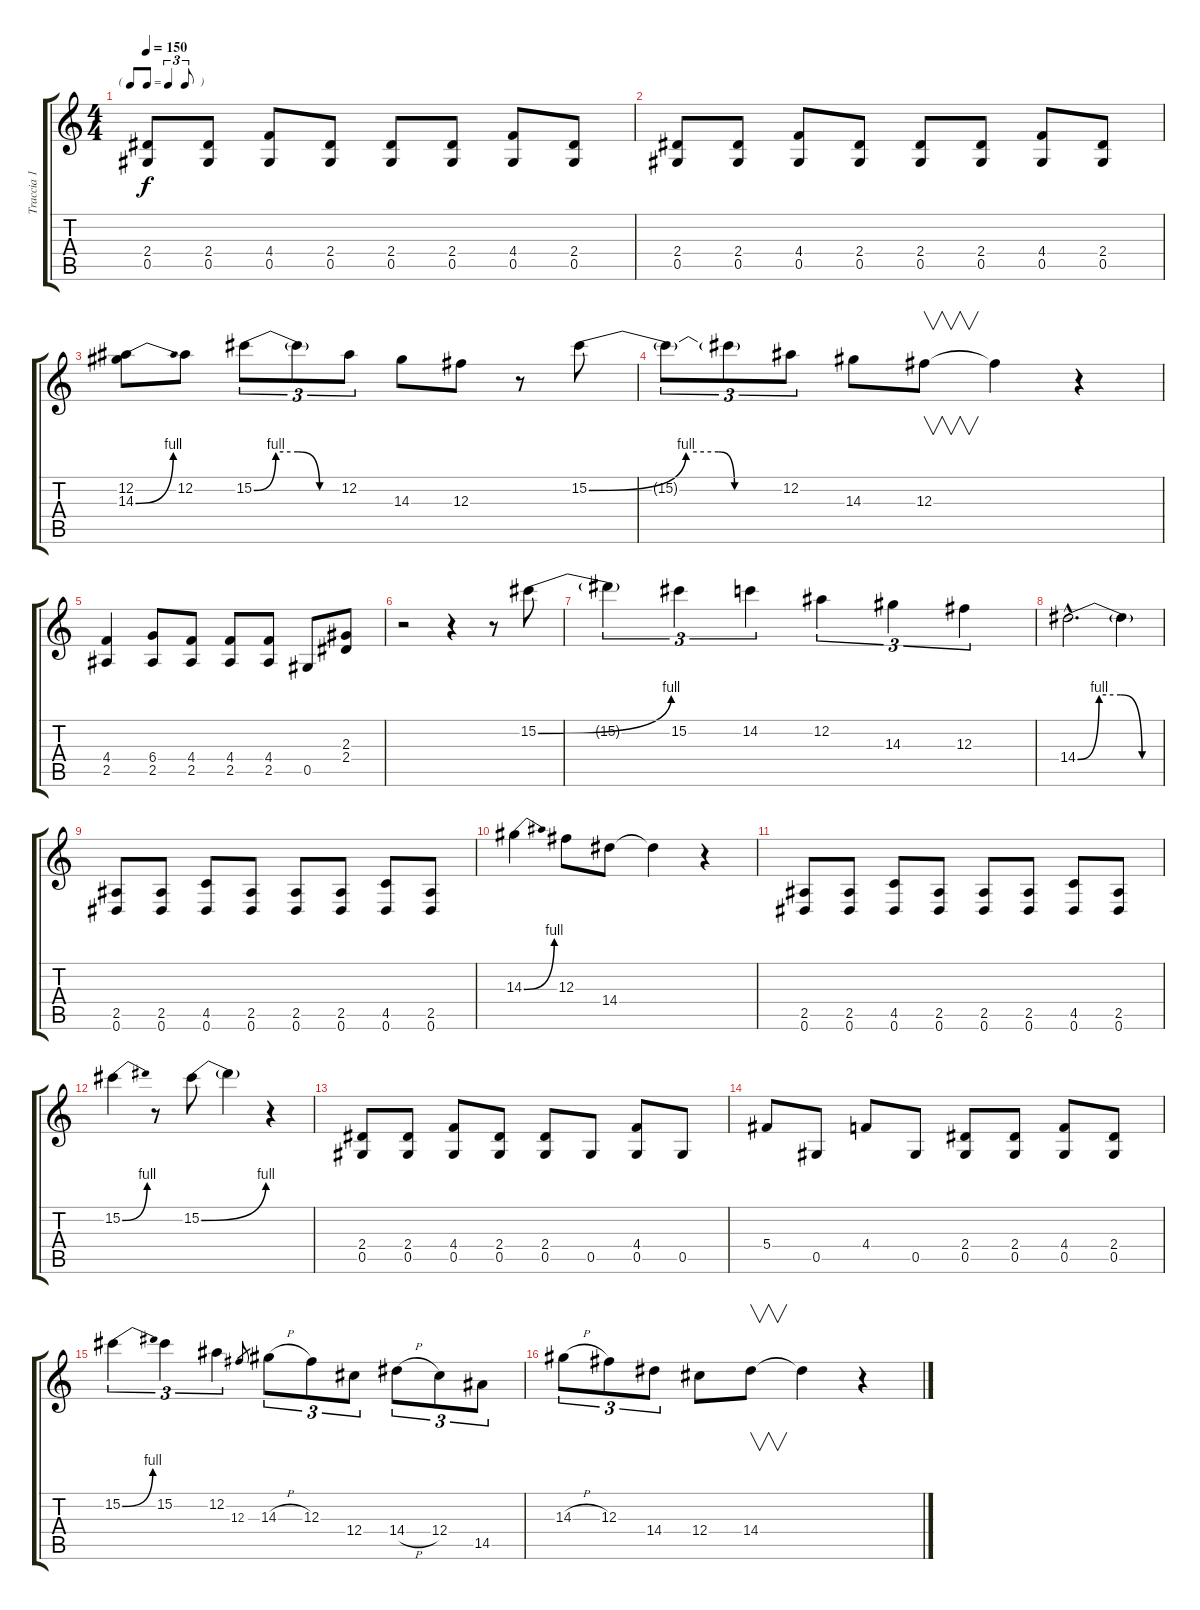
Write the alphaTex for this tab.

\track ("Traccia 1" "Traccia 1") {instrument distortionguitar}
\staff {score tabs}
\tuning (Eb4 Bb3 Gb3 Db3 Ab2 Eb2) {hide}
\ts (4 4)
\tf triplet8th
\tempo 150
\clef g2
\ks c
(2.4 0.5).8{dy f} (2.4 0.5).8 (4.4 0.5).8 (2.4 0.5).8 (2.4 0.5).8 (2.4 0.5).8 (4.4 0.5).8 (2.4 0.5).8 |
(2.4 0.5).8 (2.4 0.5).8 (4.4 0.5).8 (2.4 0.5).8 (2.4 0.5).8 (2.4 0.5).8 (4.4 0.5).8 (2.4 0.5).8 |
(12.2 14.3{be (bend 0 0 60 4)}).8 12.2.8 15.2{be (custom 0 0 15 4 30 4 45 0 60 0)}.8{tu (3 2)} 15.2{t}.8{tu (3 2)} 12.2.8{tu (3 2)} 14.3.8 12.3.8 r.8 15.2{be (custom 0 0 30 4 40 4 45 0 60 0)}.8 |
15.2{t}.8{tu (3 2)} 15.2{t}.8{tu (3 2)} 12.2.8{tu (3 2)} 14.3.8 12.3.8{v} 12.3{t}.4 r.4 |
(4.4 2.5).4 (6.4 2.5).8 (4.4 2.5).8 (4.4 2.5).8 (4.4 2.5).8 0.5.8 (2.3 2.4).8 |
r.2 r.4 r.8 15.2{be (bend 0 0 60 4)}.8 |
15.2{t}.4{tu (3 2)} 15.2.4{tu (3 2)} 14.2.4{tu (3 2)} 12.2.4{tu (3 2)} 14.3.4{tu (3 2)} 12.3.4{tu (3 2)} |
14.4{be (custom 0 0 15 4 30 4 45 0 60 0) hac}.2{d} 14.4{t}.4 |
(2.5 0.6).8 (2.5 0.6).8 (4.5 0.6).8 (2.5 0.6).8 (2.5 0.6).8 (2.5 0.6).8 (4.5 0.6).8 (2.5 0.6).8 |
14.3{be (bend 0 0 60 4)}.4 12.3.8 14.4.8 14.4{t}.4 r.4 |
(2.5 0.6).8 (2.5 0.6).8 (4.5 0.6).8 (2.5 0.6).8 (2.5 0.6).8 (2.5 0.6).8 (4.5 0.6).8 (2.5 0.6).8 |
15.2{be (bend 0 0 60 4)}.4 r.8 15.2{be (bend 0 0 60 4)}.8 15.2{t}.4 r.4 |
(2.4 0.5).8 (2.4 0.5).8 (4.4 0.5).8 (2.4 0.5).8 (2.4 0.5).8 0.5.8 (4.4 0.5).8 0.5.8 |
5.4.8 0.5.8 4.4.8 0.5.8 (2.4 0.5).8 (2.4 0.5).8 (4.4 0.5).8 (2.4 0.5).8 |
15.2{be (bend 0 0 60 4)}.4{tu (3 2)} 15.2.4{tu (3 2)} 12.2.4{tu (3 2)} 12.3.8{gr} 14.3{h}.8{tu (3 2)} 12.3.8{tu (3 2)} 12.4.8{tu (3 2)} 14.4{h}.8{tu (3 2)} 12.4.8{tu (3 2)} 14.5.8{tu (3 2)} |
14.3{h}.8{tu (3 2)} 12.3.8{tu (3 2)} 14.4.8{tu (3 2)} 12.4.8 14.4.8{v} 14.4{t}.4 r.4
